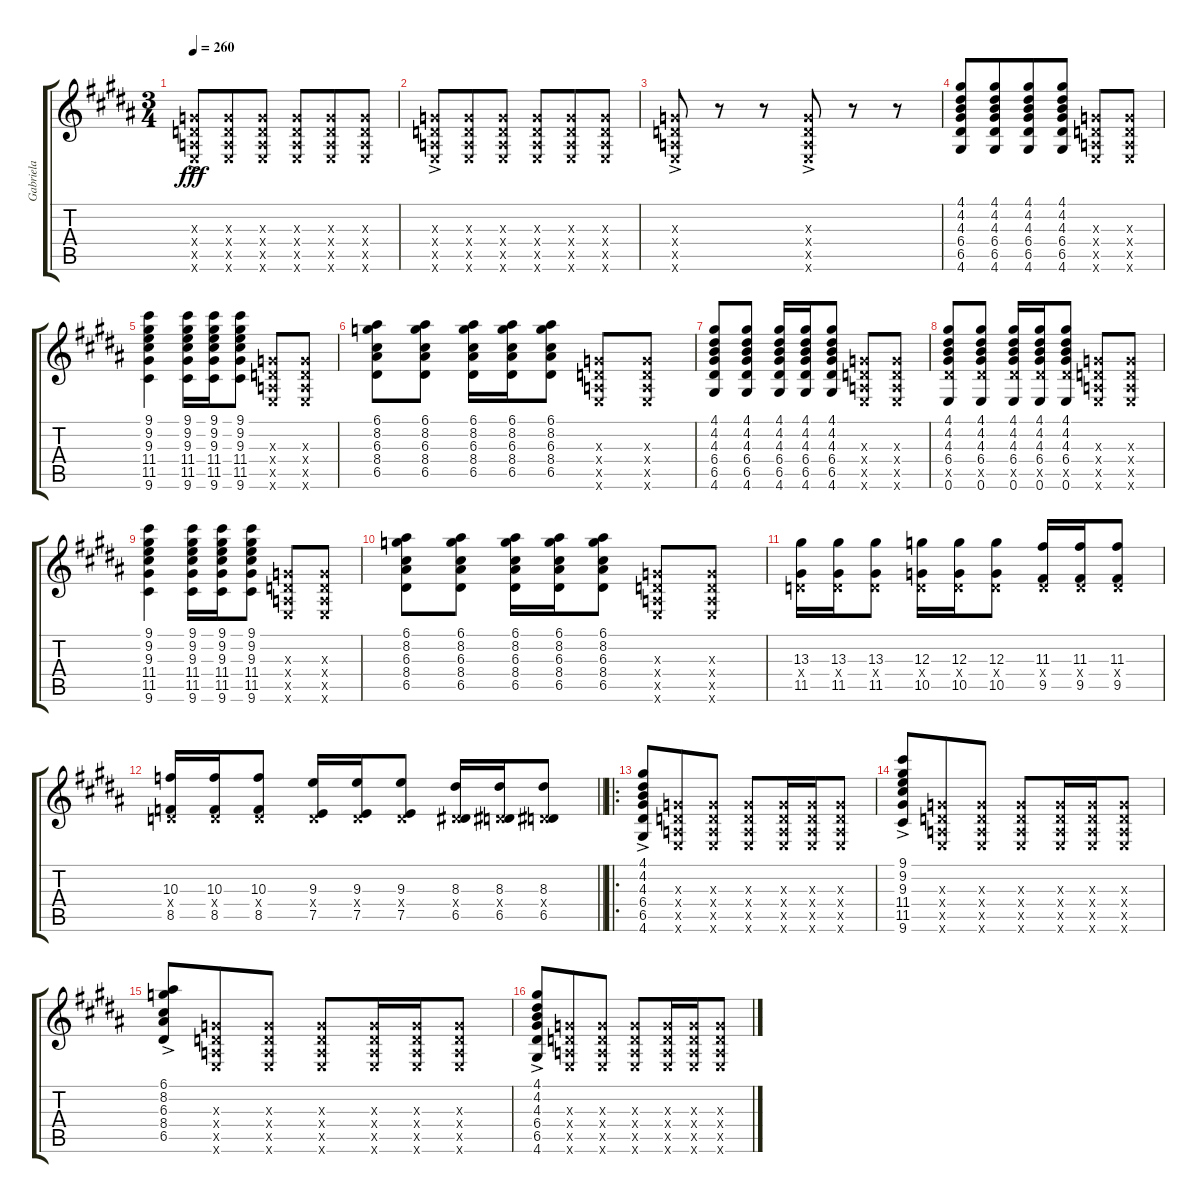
\track ("Gabriela" "Gabriela") {instrument acousticguitarnylon}
\staff {score tabs}
\tuning (E4 B3 G3 D3 A2 E2) {hide}
\ts (3 4)
\tempo 260
\clef g2
\ks b
(0.3{ac x} 0.4{ac x} 0.5{ac x} 0.6{ac x}).8{dy fff} (0.3{x} 0.4{x} 0.5{x} 0.6{x}).8{beam merge} (0.3{x} 0.4{x} 0.5{x} 0.6{x}).8{beam split} (0.3{x} 0.4{x} 0.5{x} 0.6{x}).8{beam merge} (0.3{x} 0.4{x} 0.5{x} 0.6{x}).8{beam merge} (0.3{x} 0.4{x} 0.5{x} 0.6{x}).8 |
(0.3{ac x} 0.4{ac x} 0.5{ac x} 0.6{ac x}).8 (0.3{x} 0.4{x} 0.5{x} 0.6{x}).8{beam merge} (0.3{x} 0.4{x} 0.5{x} 0.6{x}).8{beam split} (0.3{x} 0.4{x} 0.5{x} 0.6{x}).8{beam merge} (0.3{x} 0.4{x} 0.5{x} 0.6{x}).8{beam merge} (0.3{x} 0.4{x} 0.5{x} 0.6{x}).8 |
(0.3{ac x} 0.4{ac x} 0.5{ac x} 0.6{ac x}).8 r.8{beam merge} r.8{beam split} (0.3{ac x} 0.4{ac x} 0.5{ac x} 0.6{ac x}).8{beam merge} r.8{beam merge} r.8 |
(4.1 4.2 4.3 6.4 6.5 4.6).8 (4.1 4.2 4.3 6.4 6.5 4.6).8{beam merge} (4.1 4.2 4.3 6.4 6.5 4.6).8{beam merge} (4.1 4.2 4.3 6.4 6.5 4.6).8{beam split} (0.3{x} 0.4{x} 0.5{x} 0.6{x}).8{beam merge} (0.3{x} 0.4{x} 0.5{x} 0.6{x}).8 |
(9.1 9.2 9.3 11.4 11.5 9.6).4 (9.1 9.2 9.3 11.4 11.5 9.6).16 (9.1 9.2 9.3 11.4 11.5 9.6).16 (9.1 9.2 9.3 11.4 11.5 9.6).8{beam split} (0.3{x} 0.4{x} 0.5{x} 0.6{x}).8{beam merge} (0.3{x} 0.4{x} 0.5{x} 0.6{x}).8 |
(6.1 8.2 6.3 8.4 6.5).8 (6.1 8.2 6.3 8.4 6.5).8 (6.1 8.2 6.3 8.4 6.5).16{beam merge} (6.1 8.2 6.3 8.4 6.5).16 (6.1 8.2 6.3 8.4 6.5).8{beam split} (0.3{x} 0.4{x} 0.5{x} 0.6{x}).8{beam merge} (0.3{x} 0.4{x} 0.5{x} 0.6{x}).8 |
(4.1 4.2 4.3 6.4 6.5 4.6).8 (4.1 4.2 4.3 6.4 6.5 4.6).8 (4.1 4.2 4.3 6.4 6.5 4.6).16{beam merge} (4.1 4.2 4.3 6.4 6.5 4.6).16{beam merge} (4.1 4.2 4.3 6.4 6.5 4.6).8{beam split} (0.3{x} 0.4{x} 0.5{x} 0.6{x}).8{beam merge} (0.3{x} 0.4{x} 0.5{x} 0.6{x}).8 |
(4.1 4.2 4.3 6.4 6.5{x} 0.6).8 (4.1 4.2 4.3 6.4 6.5{x} 0.6).8 (4.1 4.2 4.3 6.4 6.5{x} 0.6).16{beam merge} (4.1 4.2 4.3 6.4 6.5{x} 0.6).16{beam merge} (4.1 4.2 4.3 6.4 6.5{x} 0.6).8{beam split} (0.3{x} 0.4{x} 0.5{x} 0.6{x}).8{beam merge} (0.3{x} 0.4{x} 0.5{x} 0.6{x}).8 |
(9.1 9.2 9.3 11.4 11.5 9.6).4 (9.1 9.2 9.3 11.4 11.5 9.6).16 (9.1 9.2 9.3 11.4 11.5 9.6).16 (9.1 9.2 9.3 11.4 11.5 9.6).8{beam split} (0.3{x} 0.4{x} 0.5{x} 0.6{x}).8{beam merge} (0.3{x} 0.4{x} 0.5{x} 0.6{x}).8 |
(6.1 8.2 6.3 8.4 6.5).8 (6.1 8.2 6.3 8.4 6.5).8 (6.1 8.2 6.3 8.4 6.5).16{beam merge} (6.1 8.2 6.3 8.4 6.5).16 (6.1 8.2 6.3 8.4 6.5).8{beam split} (0.3{x} 0.4{x} 0.5{x} 0.6{x}).8{beam merge} (0.3{x} 0.4{x} 0.5{x} 0.6{x}).8 |
(13.3 0.4{x} 11.5).16 (13.3 0.4{x} 11.5).16 (13.3 0.4{x} 11.5).8 (12.3 0.4{x} 10.5).16 (12.3 0.4{x} 10.5).16 (12.3 0.4{x} 10.5).8 (11.3 0.4{x} 9.5).16 (11.3 0.4{x} 9.5).16 (11.3 0.4{x} 9.5).8 |
\barLineRight lightlight
(10.3 0.4{x} 8.5).16 (10.3 0.4{x} 8.5).16 (10.3 0.4{x} 8.5).8 (9.3 0.4{x} 7.5).16 (9.3 0.4{x} 7.5).16 (9.3 0.4{x} 7.5).8 (8.3 0.4{x} 6.5).16 (8.3 0.4{x} 6.5).16 (8.3 0.4{x} 6.5).8 |
\ro
(4.1 4.2 4.3{ac} 6.4{ac} 6.5{ac} 4.6{ac}).8 (0.3{x} 0.4{x} 0.5{x} 0.6{x}).8{beam merge} (0.3{x} 0.4{x} 0.5{x} 0.6{x}).8{beam split} (0.3{x} 0.4{x} 0.5{x} 0.6{x}).8{beam merge} (0.3{x} 0.4{x} 0.5{x} 0.6{x}).16{beam merge} (0.3{x} 0.4{x} 0.5{x} 0.6{x}).16{beam merge} (0.3{x} 0.4{x} 0.5{x} 0.6{x}).8 |
(9.1 9.2 9.3{ac} 11.4{ac} 11.5{ac} 9.6{ac}).8 (0.3{x} 0.4{x} 0.5{x} 0.6{x}).8{beam merge} (0.3{x} 0.4{x} 0.5{x} 0.6{x}).8{beam split} (0.3{x} 0.4{x} 0.5{x} 0.6{x}).8{beam merge} (0.3{x} 0.4{x} 0.5{x} 0.6{x}).16{beam merge} (0.3{x} 0.4{x} 0.5{x} 0.6{x}).16{beam merge} (0.3{x} 0.4{x} 0.5{x} 0.6{x}).8 |
(6.1 8.2 6.3{ac} 8.4{ac} 6.5{ac}).8 (0.3{x} 0.4{x} 0.5{x} 0.6{x}).8{beam merge} (0.3{x} 0.4{x} 0.5{x} 0.6{x}).8{beam split} (0.3{x} 0.4{x} 0.5{x} 0.6{x}).8{beam merge} (0.3{x} 0.4{x} 0.5{x} 0.6{x}).16{beam merge} (0.3{x} 0.4{x} 0.5{x} 0.6{x}).16{beam merge} (0.3{x} 0.4{x} 0.5{x} 0.6{x}).8 |
(4.1 4.2 4.3{ac} 6.4{ac} 6.5{ac} 4.6{ac}).8 (0.3{x} 0.4{x} 0.5{x} 0.6{x}).8{beam merge} (0.3{x} 0.4{x} 0.5{x} 0.6{x}).8{beam split} (0.3{x} 0.4{x} 0.5{x} 0.6{x}).8{beam merge} (0.3{x} 0.4{x} 0.5{x} 0.6{x}).16{beam merge} (0.3{x} 0.4{x} 0.5{x} 0.6{x}).16{beam merge} (0.3{x} 0.4{x} 0.5{x} 0.6{x}).8
